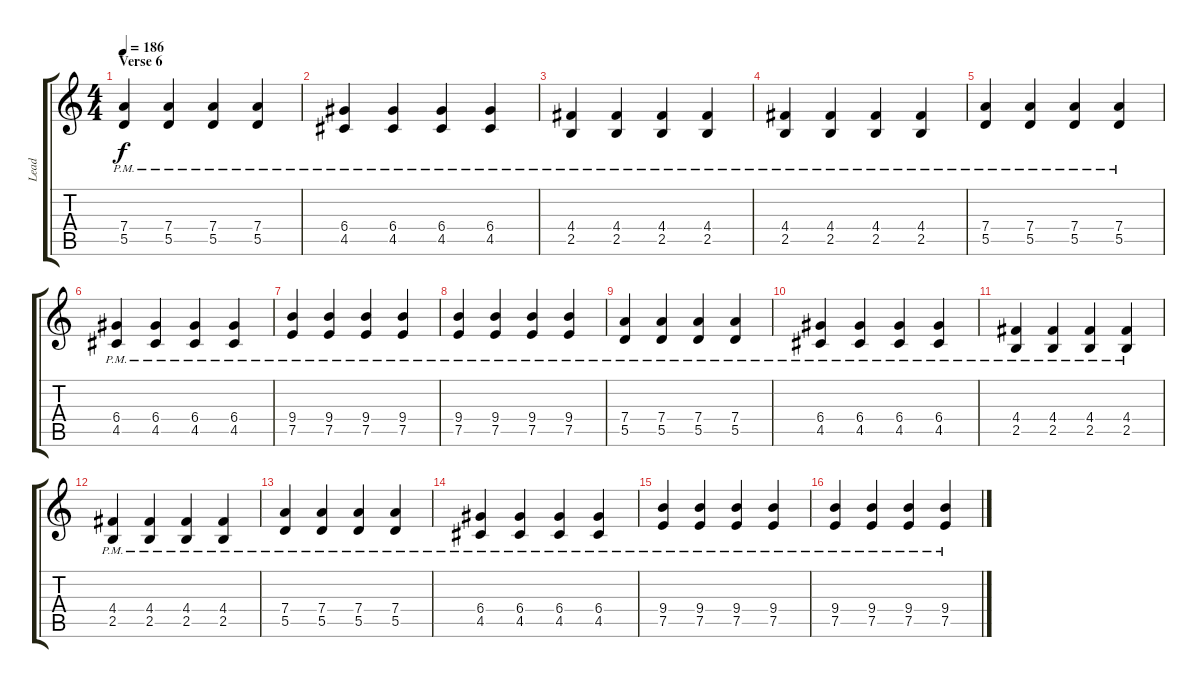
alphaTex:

\track ("Lead" "Lead") {instrument distortionguitar}
\staff {score tabs}
\tuning (E4 B3 G3 D3 A2 E2) {hide}
\ts (4 4)
\section ("" "Verse 6")
\tempo 186
\clef g2
\ks c
(7.4{pm} 5.5{pm}).4{dy f} (7.4{pm} 5.5{pm}).4 (7.4{pm} 5.5{pm}).4 (7.4{pm} 5.5{pm}).4 |
(6.4{pm} 4.5{pm}).4 (6.4{pm} 4.5{pm}).4 (6.4{pm} 4.5{pm}).4 (6.4{pm} 4.5{pm}).4 |
(4.4{pm} 2.5{pm}).4 (4.4{pm} 2.5{pm}).4 (4.4{pm} 2.5{pm}).4 (4.4{pm} 2.5{pm}).4 |
(4.4{pm} 2.5{pm}).4 (4.4{pm} 2.5{pm}).4 (4.4{pm} 2.5{pm}).4 (4.4{pm} 2.5{pm}).4 |
(7.4{pm} 5.5{pm}).4 (7.4{pm} 5.5{pm}).4 (7.4{pm} 5.5{pm}).4 (7.4{pm} 5.5{pm}).4 |
(6.4{pm} 4.5{pm}).4 (6.4{pm} 4.5{pm}).4 (6.4{pm} 4.5{pm}).4 (6.4{pm} 4.5{pm}).4 |
(9.4{pm} 7.5{pm}).4 (9.4{pm} 7.5{pm}).4 (9.4{pm} 7.5{pm}).4 (9.4{pm} 7.5{pm}).4 |
(9.4{pm} 7.5{pm}).4 (9.4{pm} 7.5{pm}).4 (9.4{pm} 7.5{pm}).4 (9.4{pm} 7.5{pm}).4 |
(7.4{pm} 5.5{pm}).4 (7.4{pm} 5.5{pm}).4 (7.4{pm} 5.5{pm}).4 (7.4{pm} 5.5{pm}).4 |
(6.4{pm} 4.5{pm}).4 (6.4{pm} 4.5{pm}).4 (6.4{pm} 4.5{pm}).4 (6.4{pm} 4.5{pm}).4 |
(4.4{pm} 2.5{pm}).4 (4.4{pm} 2.5{pm}).4 (4.4{pm} 2.5{pm}).4 (4.4{pm} 2.5{pm}).4 |
(4.4{pm} 2.5{pm}).4 (4.4{pm} 2.5{pm}).4 (4.4{pm} 2.5{pm}).4 (4.4{pm} 2.5{pm}).4 |
(7.4{pm} 5.5{pm}).4 (7.4{pm} 5.5{pm}).4 (7.4{pm} 5.5{pm}).4 (7.4{pm} 5.5{pm}).4 |
(6.4{pm} 4.5{pm}).4 (6.4{pm} 4.5{pm}).4 (6.4{pm} 4.5{pm}).4 (6.4{pm} 4.5{pm}).4 |
(9.4{pm} 7.5{pm}).4 (9.4{pm} 7.5{pm}).4 (9.4{pm} 7.5{pm}).4 (9.4{pm} 7.5{pm}).4 |
(9.4{pm} 7.5{pm}).4 (9.4{pm} 7.5{pm}).4 (9.4{pm} 7.5{pm}).4 (9.4{pm} 7.5{pm}).4
